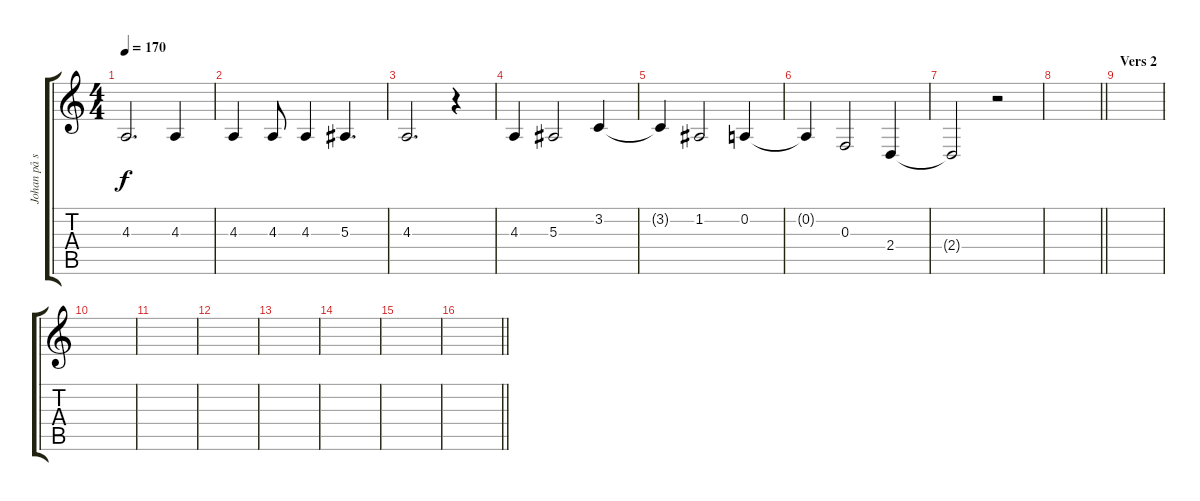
\track ("Johan på sång haha" "Johan på s") {instrument cello}
\staff {score tabs}
\tuning (D4 A3 F3 C3 G2 D2) {hide}
\ts (4 4)
\tempo 170
\clef g2
\ks c
4.3.2{d dy f} 4.3.4 |
4.3.4 4.3.8 4.3.4 5.3.4{d} |
4.3.2{d} r.4 |
4.3.4 5.3.2 3.2.4 |
3.2{t}.4 1.2.2 0.2.4 |
0.2{t}.4 0.3.2 2.4.4 |
2.4{t}.2 r.2 |
\barLineRight lightlight
|
\section ("" "Vers 2")
|
|
|
|
|
|
|
\barLineRight lightlight
